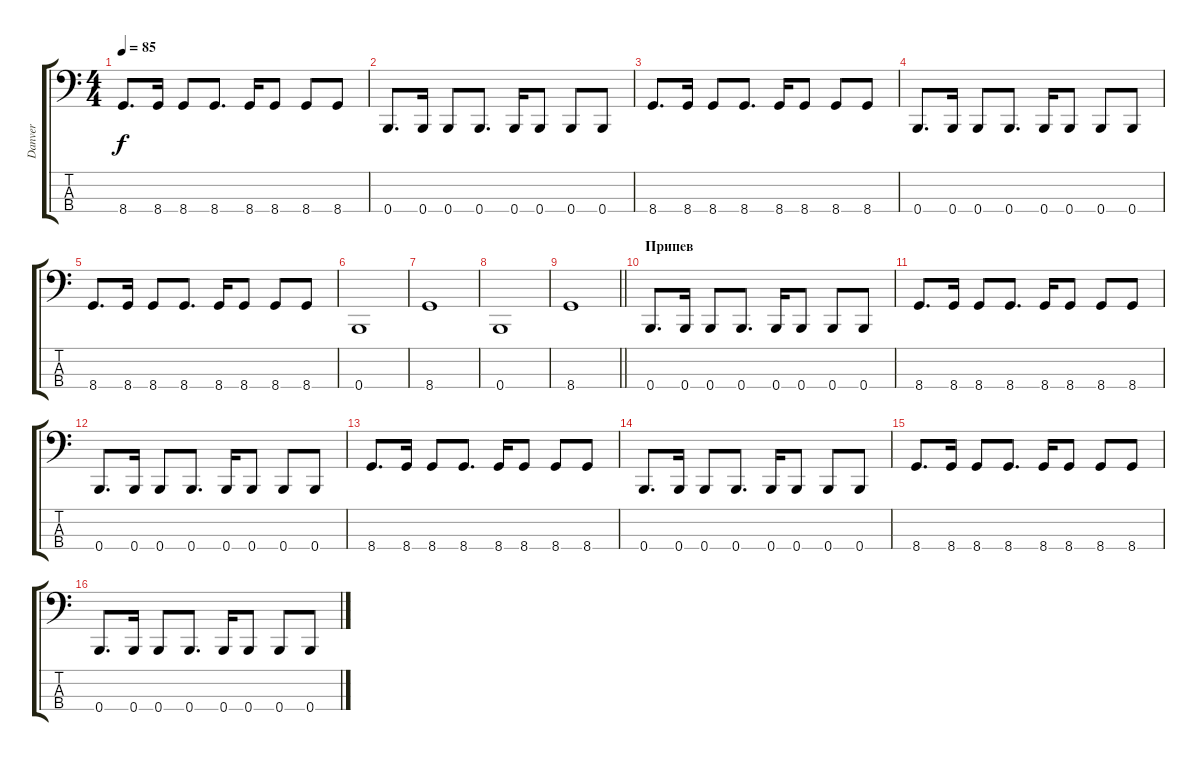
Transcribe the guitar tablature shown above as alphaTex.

\track ("Danver" "Danver") {instrument electricbassfinger}
\staff {score tabs}
\tuning (E2 B1 Gb1 B0) {hide}
\ts (4 4)
\tempo 85
\clef f4
\ks c
8.4.8{d dy f} 8.4.16 8.4.8 8.4.8{d} 8.4.16 8.4.8 8.4.8 8.4.8 |
0.4.8{d} 0.4.16 0.4.8 0.4.8{d} 0.4.16 0.4.8 0.4.8 0.4.8 |
8.4.8{d} 8.4.16 8.4.8 8.4.8{d} 8.4.16 8.4.8 8.4.8 8.4.8 |
0.4.8{d} 0.4.16 0.4.8 0.4.8{d} 0.4.16 0.4.8 0.4.8 0.4.8 |
8.4.8{d} 8.4.16 8.4.8 8.4.8{d} 8.4.16 8.4.8 8.4.8 8.4.8 |
0.4.1 |
8.4.1 |
0.4.1 |
\barLineRight lightlight
8.4.1 |
\section ("" "Припев")
0.4.8{d} 0.4.16 0.4.8 0.4.8{d} 0.4.16 0.4.8 0.4.8 0.4.8 |
8.4.8{d} 8.4.16 8.4.8 8.4.8{d} 8.4.16 8.4.8 8.4.8 8.4.8 |
0.4.8{d} 0.4.16 0.4.8 0.4.8{d} 0.4.16 0.4.8 0.4.8 0.4.8 |
8.4.8{d} 8.4.16 8.4.8 8.4.8{d} 8.4.16 8.4.8 8.4.8 8.4.8 |
0.4.8{d} 0.4.16 0.4.8 0.4.8{d} 0.4.16 0.4.8 0.4.8 0.4.8 |
8.4.8{d} 8.4.16 8.4.8 8.4.8{d} 8.4.16 8.4.8 8.4.8 8.4.8 |
0.4.8{d} 0.4.16 0.4.8 0.4.8{d} 0.4.16 0.4.8 0.4.8 0.4.8
